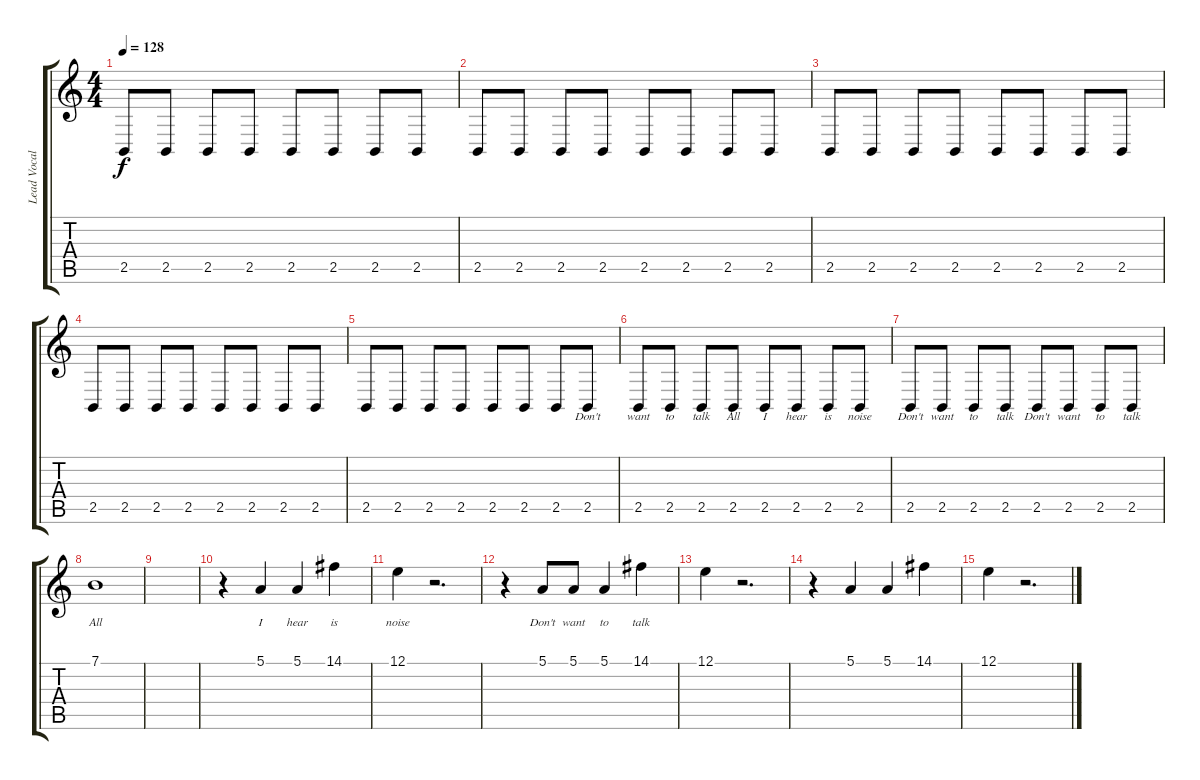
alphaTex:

\track ("Lead Vocals" "Lead Vocal") {instrument lead1square}
\staff {score tabs}
\tuning (E4 B3 G3 D3 A2 E2) {hide}
\ts (4 4)
\tempo 128
\clef g2
\ks c
2.5.8{lyrics (0 "") lyrics (1 "") lyrics (2 "") lyrics (3 "") lyrics (4 "") dy f} 2.5.8{lyrics (0 "") lyrics (1 "") lyrics (2 "") lyrics (3 "") lyrics (4 "")} 2.5.8{lyrics (0 "") lyrics (1 "") lyrics (2 "") lyrics (3 "") lyrics (4 "")} 2.5.8{lyrics (0 "") lyrics (1 "") lyrics (2 "") lyrics (3 "") lyrics (4 "")} 2.5.8{lyrics (0 "") lyrics (1 "") lyrics (2 "") lyrics (3 "") lyrics (4 "")} 2.5.8{lyrics (0 "") lyrics (1 "") lyrics (2 "") lyrics (3 "") lyrics (4 "")} 2.5.8{lyrics (0 "") lyrics (1 "") lyrics (2 "") lyrics (3 "") lyrics (4 "")} 2.5.8{lyrics (0 "") lyrics (1 "") lyrics (2 "") lyrics (3 "") lyrics (4 "")} |
2.5.8{lyrics (0 "") lyrics (1 "") lyrics (2 "") lyrics (3 "") lyrics (4 "")} 2.5.8{lyrics (0 "") lyrics (1 "") lyrics (2 "") lyrics (3 "") lyrics (4 "")} 2.5.8{lyrics (0 "") lyrics (1 "") lyrics (2 "") lyrics (3 "") lyrics (4 "")} 2.5.8{lyrics (0 "") lyrics (1 "") lyrics (2 "") lyrics (3 "") lyrics (4 "")} 2.5.8{lyrics (0 "") lyrics (1 "") lyrics (2 "") lyrics (3 "") lyrics (4 "")} 2.5.8{lyrics (0 "") lyrics (1 "") lyrics (2 "") lyrics (3 "") lyrics (4 "")} 2.5.8{lyrics (0 "") lyrics (1 "") lyrics (2 "") lyrics (3 "") lyrics (4 "")} 2.5.8{lyrics (0 "") lyrics (1 "") lyrics (2 "") lyrics (3 "") lyrics (4 "")} |
2.5.8{lyrics (0 "") lyrics (1 "") lyrics (2 "") lyrics (3 "") lyrics (4 "")} 2.5.8{lyrics (0 "") lyrics (1 "") lyrics (2 "") lyrics (3 "") lyrics (4 "")} 2.5.8{lyrics (0 "") lyrics (1 "") lyrics (2 "") lyrics (3 "") lyrics (4 "")} 2.5.8{lyrics (0 "") lyrics (1 "") lyrics (2 "") lyrics (3 "") lyrics (4 "")} 2.5.8{lyrics (0 "") lyrics (1 "") lyrics (2 "") lyrics (3 "") lyrics (4 "")} 2.5.8{lyrics (0 "") lyrics (1 "") lyrics (2 "") lyrics (3 "") lyrics (4 "")} 2.5.8{lyrics (0 "") lyrics (1 "") lyrics (2 "") lyrics (3 "") lyrics (4 "")} 2.5.8{lyrics (0 "") lyrics (1 "") lyrics (2 "") lyrics (3 "") lyrics (4 "")} |
2.5.8{lyrics (0 "") lyrics (1 "") lyrics (2 "") lyrics (3 "") lyrics (4 "")} 2.5.8{lyrics (0 "") lyrics (1 "") lyrics (2 "") lyrics (3 "") lyrics (4 "")} 2.5.8{lyrics (0 "") lyrics (1 "") lyrics (2 "") lyrics (3 "") lyrics (4 "")} 2.5.8{lyrics (0 "") lyrics (1 "") lyrics (2 "") lyrics (3 "") lyrics (4 "")} 2.5.8{lyrics (0 "") lyrics (1 "") lyrics (2 "") lyrics (3 "") lyrics (4 "")} 2.5.8{lyrics (0 "") lyrics (1 "") lyrics (2 "") lyrics (3 "") lyrics (4 "")} 2.5.8{lyrics (0 "") lyrics (1 "") lyrics (2 "") lyrics (3 "") lyrics (4 "")} 2.5.8{lyrics (0 "") lyrics (1 "") lyrics (2 "") lyrics (3 "") lyrics (4 "")} |
2.5.8{lyrics (0 "") lyrics (1 "") lyrics (2 "") lyrics (3 "") lyrics (4 "")} 2.5.8{lyrics (0 "") lyrics (1 "") lyrics (2 "") lyrics (3 "") lyrics (4 "")} 2.5.8{lyrics (0 "") lyrics (1 "") lyrics (2 "") lyrics (3 "") lyrics (4 "")} 2.5.8{lyrics (0 "") lyrics (1 "") lyrics (2 "") lyrics (3 "") lyrics (4 "")} 2.5.8{lyrics (0 "") lyrics (1 "") lyrics (2 "") lyrics (3 "") lyrics (4 "")} 2.5.8{lyrics (0 "") lyrics (1 "") lyrics (2 "") lyrics (3 "") lyrics (4 "")} 2.5.8{lyrics (0 "") lyrics (1 "") lyrics (2 "") lyrics (3 "") lyrics (4 "")} 2.5.8{lyrics (0 "Don't") lyrics (1 "") lyrics (2 "") lyrics (3 "") lyrics (4 "")} |
2.5.8{lyrics (0 "want") lyrics (1 "") lyrics (2 "") lyrics (3 "") lyrics (4 "")} 2.5.8{lyrics (0 "to") lyrics (1 "") lyrics (2 "") lyrics (3 "") lyrics (4 "")} 2.5.8{lyrics (0 "talk") lyrics (1 "") lyrics (2 "") lyrics (3 "") lyrics (4 "")} 2.5.8{lyrics (0 "All") lyrics (1 "") lyrics (2 "") lyrics (3 "") lyrics (4 "")} 2.5.8{lyrics (0 "I") lyrics (1 "") lyrics (2 "") lyrics (3 "") lyrics (4 "")} 2.5.8{lyrics (0 "hear") lyrics (1 "") lyrics (2 "") lyrics (3 "") lyrics (4 "")} 2.5.8{lyrics (0 "is") lyrics (1 "") lyrics (2 "") lyrics (3 "") lyrics (4 "")} 2.5.8{lyrics (0 "noise") lyrics (1 "") lyrics (2 "") lyrics (3 "") lyrics (4 "")} |
2.5.8{lyrics (0 "Don't") lyrics (1 "") lyrics (2 "") lyrics (3 "") lyrics (4 "")} 2.5.8{lyrics (0 "want") lyrics (1 "") lyrics (2 "") lyrics (3 "") lyrics (4 "")} 2.5.8{lyrics (0 "to") lyrics (1 "") lyrics (2 "") lyrics (3 "") lyrics (4 "")} 2.5.8{lyrics (0 "talk") lyrics (1 "") lyrics (2 "") lyrics (3 "") lyrics (4 "")} 2.5.8{lyrics (0 "Don't") lyrics (1 "") lyrics (2 "") lyrics (3 "") lyrics (4 "")} 2.5.8{lyrics (0 "want") lyrics (1 "") lyrics (2 "") lyrics (3 "") lyrics (4 "")} 2.5.8{lyrics (0 "to") lyrics (1 "") lyrics (2 "") lyrics (3 "") lyrics (4 "")} 2.5.8{lyrics (0 "talk") lyrics (1 "") lyrics (2 "") lyrics (3 "") lyrics (4 "")} |
7.1.1{lyrics (0 "All") lyrics (1 "") lyrics (2 "") lyrics (3 "") lyrics (4 "")} |
|
r.4 5.1.4{lyrics (0 "I") lyrics (1 "") lyrics (2 "") lyrics (3 "") lyrics (4 "")} 5.1.4{lyrics (0 "hear") lyrics (1 "") lyrics (2 "") lyrics (3 "") lyrics (4 "")} 14.1.4{lyrics (0 "is") lyrics (1 "") lyrics (2 "") lyrics (3 "") lyrics (4 "")} |
12.1.4{lyrics (0 "noise") lyrics (1 "") lyrics (2 "") lyrics (3 "") lyrics (4 "")} r.2{d} |
r.4 5.1.8{lyrics (0 "Don't") lyrics (1 "") lyrics (2 "") lyrics (3 "") lyrics (4 "")} 5.1.8{lyrics (0 "want") lyrics (1 "") lyrics (2 "") lyrics (3 "") lyrics (4 "")} 5.1.4{lyrics (0 "to") lyrics (1 "") lyrics (2 "") lyrics (3 "") lyrics (4 "")} 14.1.4{lyrics (0 "talk") lyrics (1 "") lyrics (2 "") lyrics (3 "") lyrics (4 "")} |
12.1.4{lyrics (0 "") lyrics (1 "") lyrics (2 "") lyrics (3 "") lyrics (4 "")} r.2{d} |
r.4 5.1.4{lyrics (0 "") lyrics (1 "") lyrics (2 "") lyrics (3 "") lyrics (4 "")} 5.1.4{lyrics (0 "") lyrics (1 "") lyrics (2 "") lyrics (3 "") lyrics (4 "")} 14.1.4{lyrics (0 "") lyrics (1 "") lyrics (2 "") lyrics (3 "") lyrics (4 "")} |
12.1.4{lyrics (0 "") lyrics (1 "") lyrics (2 "") lyrics (3 "") lyrics (4 "")} r.2{d}
